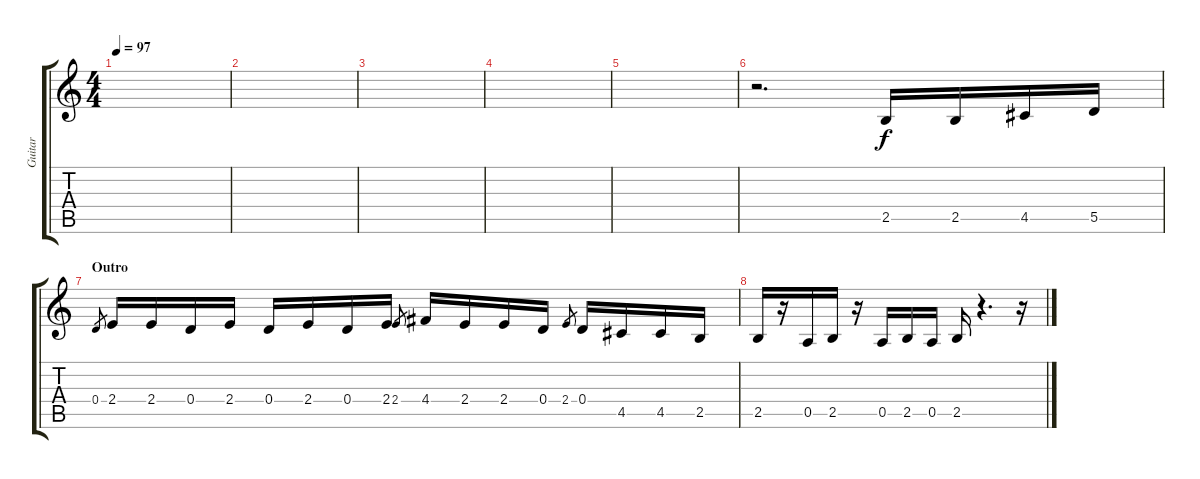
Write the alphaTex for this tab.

\track ("Guitar" "Guitar") {instrument acousticguitarsteel}
\staff {score tabs}
\tuning (E4 B3 G3 D3 A2 E2) {hide}
\ts (4 4)
\tempo 97
\clef g2
\ks c
|
|
|
|
|
r.2{d} 2.5.16 2.5.16 4.5.16 5.5.16 |
\section ("" "Outro")
0.4.8{gr} 2.4.16 2.4.16 0.4.16 2.4.16 0.4.16 2.4.16 0.4.16 2.4.16 2.4.8{gr} 4.4.16 2.4.16 2.4.16 0.4.16 2.4.8{gr} 0.4.16 4.5.16 4.5.16 2.5.16 |
2.5.16 r.16 0.5.16 2.5.16 r.16 0.5.16 2.5.16 0.5.16 2.5.16 r.4{d} r.16
